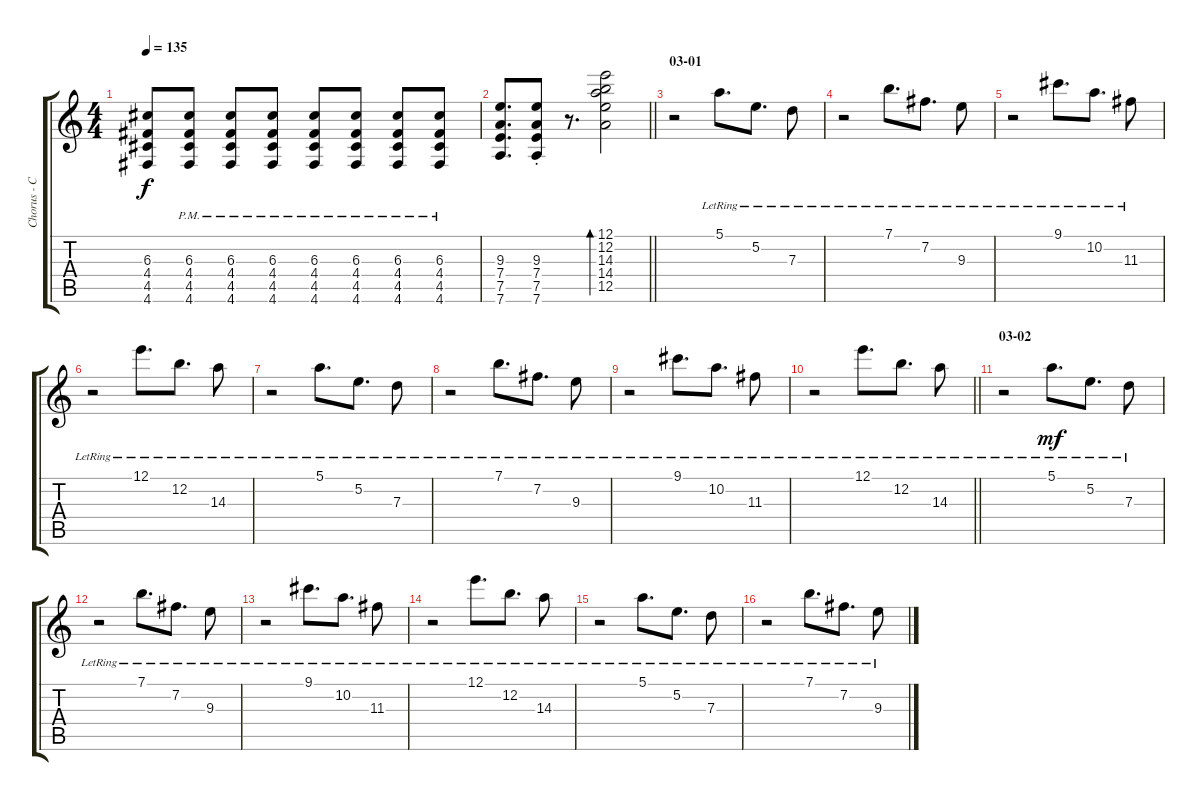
\track ("Chorus - Clean" "Chorus - C") {instrument electricguitarclean}
\staff {score tabs}
\tuning (E4 B3 G3 D3 A2 D2) {hide}
\ts (4 4)
\tempo 135
\clef g2
\ks c
(6.3 4.4 4.5 4.6).8{dy f} (6.3{pm} 4.4{pm} 4.5{pm} 4.6{pm}).8 (6.3{pm} 4.4{pm} 4.5{pm} 4.6{pm}).8 (6.3{pm} 4.4{pm} 4.5{pm} 4.6{pm}).8 (6.3{pm} 4.4{pm} 4.5{pm} 4.6{pm}).8 (6.3{pm} 4.4{pm} 4.5{pm} 4.6{pm}).8 (6.3{pm} 4.4{pm} 4.5{pm} 4.6{pm}).8 (6.3{pm} 4.4{pm} 4.5{pm} 4.6{pm}).8 |
\barLineRight lightlight
(9.3 7.4 7.5 7.6).8{d} (9.3{st} 7.4{st} 7.5{st} 7.6{st}).8 r.8{d} (12.1 12.2 14.3 14.4 12.5).2{bd 240} |
\section ("" "03-01")
r.2 5.1{lr}.8{d} 5.2{lr}.8{d} 7.3{lr}.8 |
r.2 7.1{lr}.8{d} 7.2{lr}.8{d} 9.3{lr}.8 |
r.2 9.1{lr}.8{d} 10.2{lr}.8{d} 11.3{lr}.8 |
r.2 12.1{lr}.8{d} 12.2{lr}.8{d} 14.3{lr}.8 |
r.2 5.1{lr}.8{d} 5.2{lr}.8{d} 7.3{lr}.8 |
r.2 7.1{lr}.8{d} 7.2{lr}.8{d} 9.3{lr}.8 |
r.2 9.1{lr}.8{d} 10.2{lr}.8{d} 11.3{lr}.8 |
\barLineRight lightlight
r.2 12.1{lr}.8{d} 12.2{lr}.8{d} 14.3{lr}.8 |
\section ("" "03-02")
r.2 5.1{lr}.8{d dy mf} 5.2{lr}.8{d} 7.3{lr}.8 |
r.2 7.1{lr}.8{d} 7.2{lr}.8{d} 9.3{lr}.8 |
r.2 9.1{lr}.8{d} 10.2{lr}.8{d} 11.3{lr}.8 |
r.2 12.1{lr}.8{d} 12.2{lr}.8{d} 14.3{lr}.8 |
r.2 5.1{lr}.8{d} 5.2{lr}.8{d} 7.3{lr}.8 |
r.2 7.1{lr}.8{d} 7.2{lr}.8{d} 9.3{lr}.8
